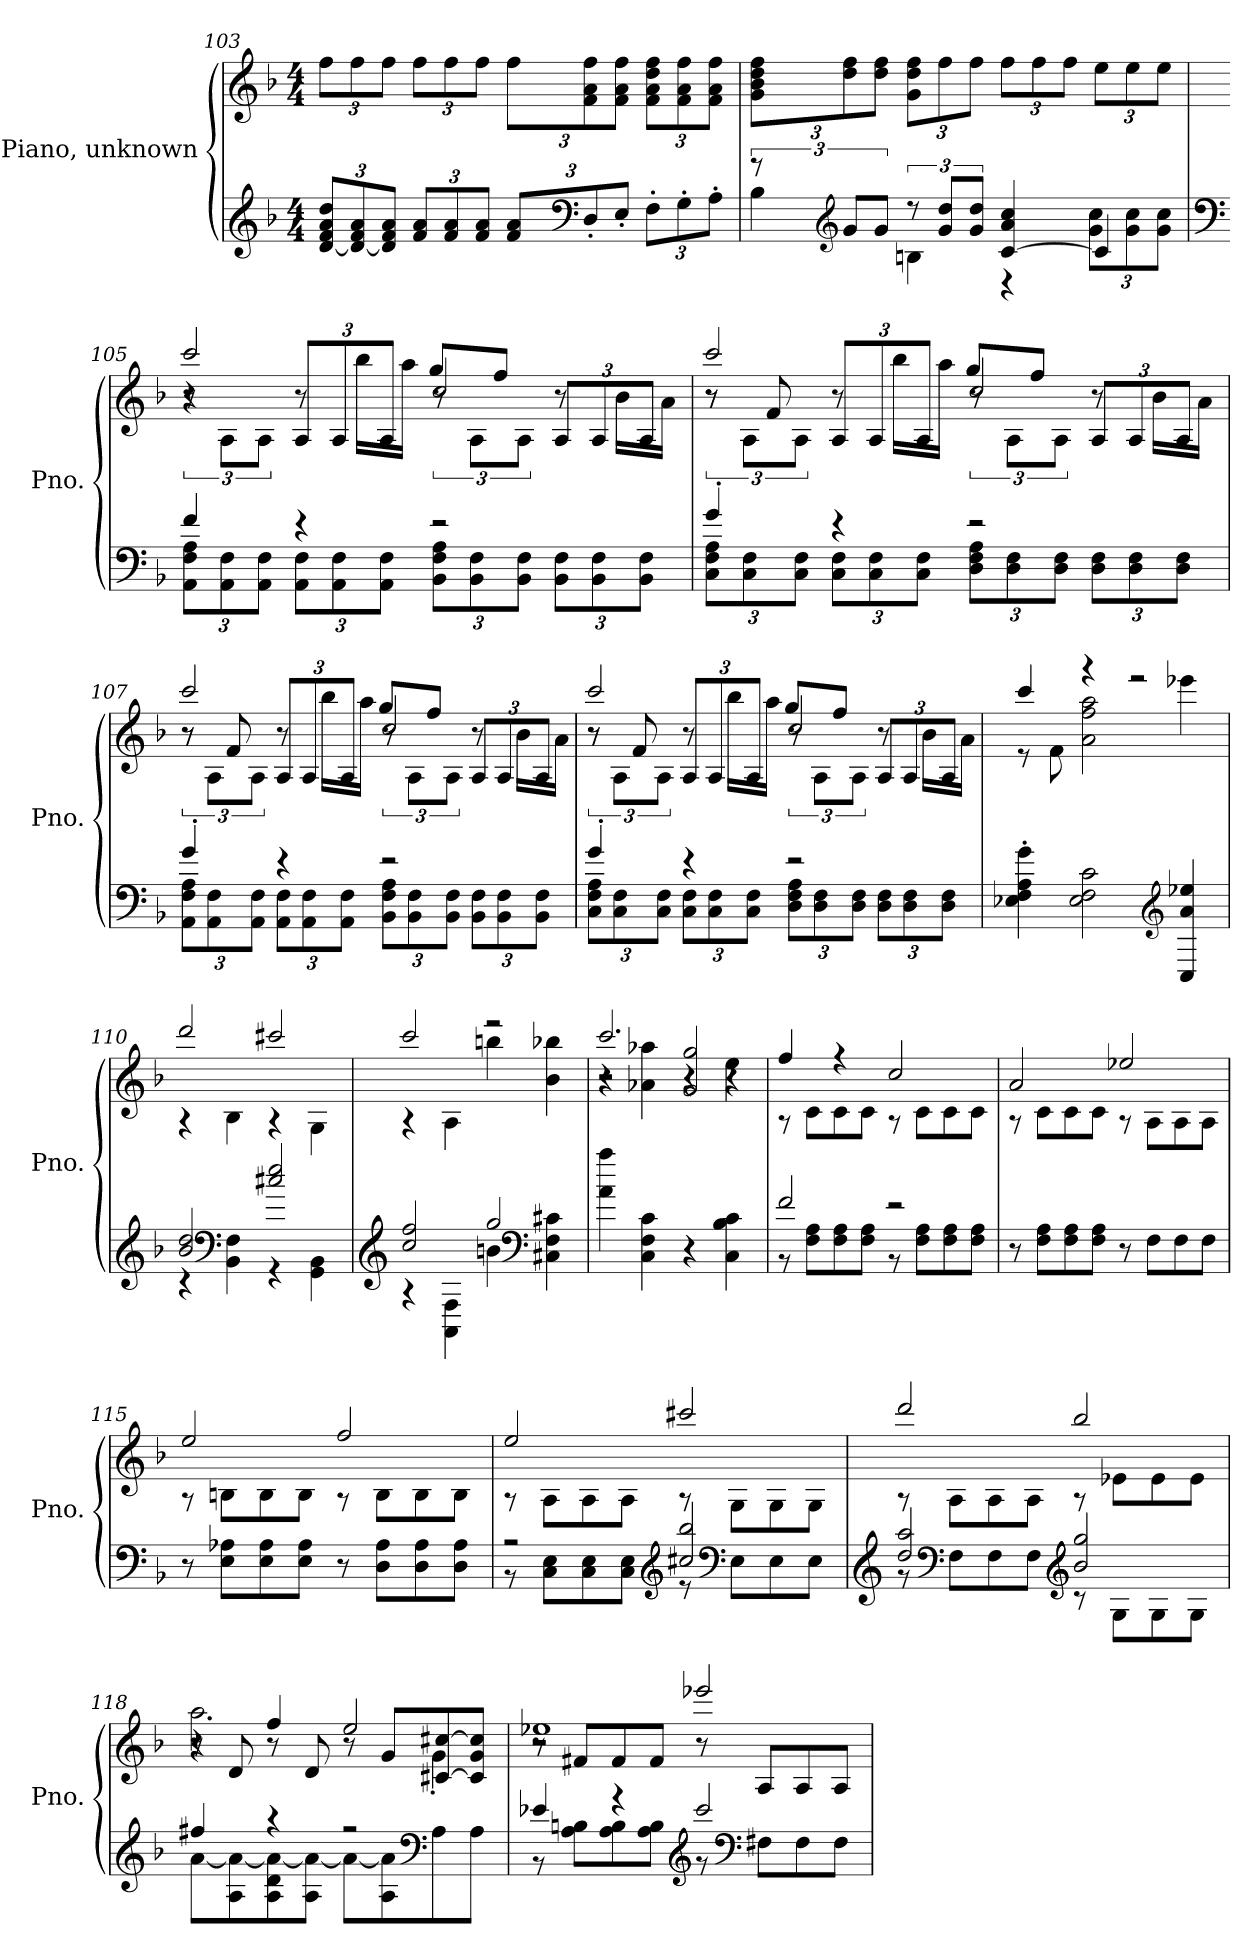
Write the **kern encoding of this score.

**kern	**kern
*part1	*part1
*staff2	*staff1
*I"Piano, unknown	*
*I'Pno.	*
!!LO:LB:g=z
*clefG2	*clefG2
*k[b-]	*k[b-]
*M4/4	*M4/4
*Xbrackettup	*Xbrackettup
=103	=103
[12d/ 12f/ 12a/ 12dd/L	12ff\L
12d/_ 12f/ 12a/	12ff\
12d/] 12f/ 12a/J	12ff\J
12f/ 12a/L	12ff\L
12f/ 12a/	12ff\
12f/ 12a/J	12ff\J
12f/ 12a/L	12ff\L
*clefF4	*
12D'/	12f\ 12a\ 12ff\
12E'/J	12f\ 12a\ 12ff\J
12F'\L	12f\ 12a\ 12dd\ 12ff\L
12G'\	12f\ 12a\ 12ff\
12A'\J	12f\ 12a\ 12ff\J
=104	=104
*brackettup	*
*^	*
12r	4B-\	12g\ 12b-\ 12dd\ 12ff\L
*clefG2	*	*
12g/L	.	12dd\ 12ff\
12g/J	.	12dd\ 12ff\J
12r	4Bn\	12g\ 12dd\ 12ff\L
12g/ 12dd/L	.	12ff\
12g/ 12dd/J	.	12ff\J
[4c/ 4a/ 4cc/	4r	12ff\L
.	.	12ff\
.	.	12ff\J
*	*Xbrackettup	*
4c/]	12g\ 12cc\L	12ee\L
.	12g\ 12cc\	12ee\
.	12g\ 12cc\J	12ee\J
!!LO:LB:g=z
=105	=105	=105
*clefF4	*	*
*	*	*^
*	*	*	*brackettup
*	*	*	*^
4f/	12AA\ 12F\ 12A\L	2ccc/	12r	4r
.	12AA\ 12F\	.	12A\L	.
.	12AA\ 12F\J	.	12A\J	.
*	*	*	*	*Xbrackettup
4r	12AA\ 12F\L	.	8r	12A/L
.	12AA\ 12F\	.	.	12A/
.	.	.	16bb-\LL	.
.	12AA\ 12F\J	.	.	12A/J
.	.	.	16aa\JJ	.
*	*	*	*brackettup	*
2r	12BB-\ 12F\ 12A\L	2cc/	12r	8gg/L
.	12BB-\ 12F\	.	12A\L	.
.	.	.	.	8ff/J
.	12BB-\ 12F\J	.	12A\J	.
*	*	*	*	*Xbrackettup
.	12BB-\ 12F\L	.	8r	12A/L
.	12BB-\ 12F\	.	.	12A/
.	.	.	16b-\LL	.
.	12BB-\ 12F\J	.	.	12A/J
.	.	.	16a\JJ	.
=106	=106	=106	=106	=106
*	*	*	*brackettup	*
4g'/	12C\ 12F\ 12A\L	2ccc/	12r	8r
.	12C\ 12F\	.	12A\L	.
.	.	.	.	8f/
.	12C\ 12F\J	.	12A\J	.
*	*	*	*	*Xbrackettup
4r	12C\ 12F\L	.	8r	12A/L
.	12C\ 12F\	.	.	12A/
.	.	.	16bb-\LL	.
.	12C\ 12F\J	.	.	12A/J
.	.	.	16aa\JJ	.
*	*	*	*brackettup	*
2r	12D\ 12F\ 12A\L	2cc/	12r	8gg/L
.	12D\ 12F\	.	12A\L	.
.	.	.	.	8ff/J
.	12D\ 12F\J	.	12A\J	.
*	*	*	*	*Xbrackettup
.	12D\ 12F\L	.	8r	12A/L
.	12D\ 12F\	.	.	12A/
.	.	.	16b-\LL	.
.	12D\ 12F\J	.	.	12A/J
.	.	.	16a\JJ	.
!!LO:LB:g=z	!!	!!
=107	=107	=107	=107	=107
*	*	*	*brackettup	*
4g'/	12AA\ 12F\ 12A\L	2ccc/	12r	8r
.	12AA\ 12F\	.	12A\L	.
.	.	.	.	8f/
.	12AA\ 12F\J	.	12A\J	.
*	*	*	*	*Xbrackettup
4r	12AA\ 12F\L	.	8r	12A/L
.	12AA\ 12F\	.	.	12A/
.	.	.	16bb-\LL	.
.	12AA\ 12F\J	.	.	12A/J
.	.	.	16aa\JJ	.
*	*	*	*brackettup	*
2r	12BB-\ 12F\ 12A\L	2cc/	12r	8gg/L
.	12BB-\ 12F\	.	12A\L	.
.	.	.	.	8ff/J
.	12BB-\ 12F\J	.	12A\J	.
*	*	*	*	*Xbrackettup
.	12BB-\ 12F\L	.	8r	12A/L
.	12BB-\ 12F\	.	.	12A/
.	.	.	16b-\LL	.
.	12BB-\ 12F\J	.	.	12A/J
.	.	.	16a\JJ	.
=108	=108	=108	=108	=108
*	*	*	*brackettup	*
4g'/	12C\ 12F\ 12A\L	2ccc/	12r	8r
.	12C\ 12F\	.	12A\L	.
.	.	.	.	8f/
.	12C\ 12F\J	.	12A\J	.
*	*	*	*	*Xbrackettup
4r	12C\ 12F\L	.	8r	12A/L
.	12C\ 12F\	.	.	12A/
.	.	.	16bb-\LL	.
.	12C\ 12F\J	.	.	12A/J
.	.	.	16aa\JJ	.
*	*	*	*brackettup	*
2r	12D\ 12F\ 12A\L	2cc/	12r	8gg/L
.	12D\ 12F\	.	12A\L	.
.	.	.	.	8ff/J
.	12D\ 12F\J	.	12A\J	.
*	*	*	*	*Xbrackettup
.	12D\ 12F\L	.	8r	12A/L
.	12D\ 12F\	.	.	12A/
.	.	.	16b-\LL	.
.	12D\ 12F\J	.	.	12A/J
.	.	.	16a\JJ	.
*v	*v	*	*	*
*	*	*v	*v
!!LO:LB:g=z
=109	=109	=109
4E-X\' 4F\' 4A\' 4g\'	4ccc/	8r
.	.	8f\
2E-\ 2F\ 2c\	4r	2a\ 2ff\ 2aa\
.	2r	.
*clefG2	*	*
4C/ 4a/ 4ee-X/	.	4eee-X\
=110	=110	=110
*^	*	*
2b-/ 2dd/	4r	2ddd/	4r
*clefF4	*	*	*
.	4BB-\ 4F\	.	4B-\
2cc#X/ 2ee/	4r	2ccc#X/	4r
.	4GG\ 4BB-\	.	4G\
=111	=111	=111	=111
*clefG2	*	*	*
2cc/ 2ff/	4r	2ccc/	4r
.	4AA\ 4F\	.	4A\
2gg/	4bn\	2r	4bbn\
*clefF4	*	*	*
.	4C#X\ 4F\ 4c#X\	.	4b-\ 4bb-X\
*v	*v	*	*
=112	=112	=112
*	*	*^
4a\ 4aa\	2.ccc/	4r	2r
4C\ 4F\ 4c\	.	4a-X\ 4aa-X\	.
4r	.	4r	2g/ 2gg/
4C\ 4B-\ 4c\	4r	4ee\	.
*	*	*v	*v
=113	=113	=113
*^	*	*
2f/	8r	4ff/	8r
.	8F\ 8A\L	.	8c\L
.	8F\ 8A\	4r	8c\
.	8F\ 8A\J	.	8c\J
2r	8r	2cc/	8r
.	8F\ 8A\L	.	8c\L
.	8F\ 8A\	.	8c\
.	8F\ 8A\J	.	8c\J
*v	*v	*	*
!!LO:PB:g=z	!!
=114	=114	=114
8r	2a/	8r
8F\ 8A\L	.	8c\L
8F\ 8A\	.	8c\
8F\ 8A\J	.	8c\J
8r	2ee-X/	8r
8F\L	.	8A\L
8F\	.	8A\
8F\J	.	8A\J
=115	=115	=115
8r	2ee/	8r
8E\ 8A-X\L	.	8Bn\L
8E\ 8A-\	.	8B\
8E\ 8A-\J	.	8B\J
8r	2ff/	8r
8D\ 8A-\L	.	8B\L
8D\ 8A-\	.	8B\
8D\ 8A-\J	.	8B\J
=116	=116	=116
*^	*	*
2r	8r	2ee/	8r
.	8C\ 8E\L	.	8A\L
.	8C\ 8E\	.	8A\
.	8C\ 8E\J	.	8A\J
*clefG2	*	*	*
2cc#X/ 2bb-/	8r	2ccc#X/	8r
*clefF4	*	*	*
.	8E\L	.	8G\L
.	8E\	.	8G\
.	8E\J	.	8G\J
!!LO:LB:g=z	!!
=117	=117	=117	=117
*clefG2	*	*	*
2dd/ 2aa/	8r	2ddd/	8r
*clefF4	*	*	*
.	8F\L	.	8A\L
.	8F\	.	8A\
.	8F\J	.	8A\J
*clefG2	*	*	*
2b-/ 2gg/	8r	2bb-/	8r
.	8G\L	.	8e-X\L
.	8G\	.	8e-\
.	8G\J	.	8e-\J
=118	=118	=118	=118
*	*	*	*^
4ff#X/	[8a\L	4r	2.aa\	8r
.	8A\ 8a\_	.	.	8d/
4r	8A\ 8d\ 8a\_	4ff/	.	8r
.	8A\ 8a\_J	.	.	8d/
2r	8a\L_	2ee/	.	8r
.	8A\ 8a\]	.	.	8g/L
*clefF4	*	*	*	*
.	8A\	.	4g'\	[8c#X/ [8cc#X/
.	8A\J	.	.	8c#/] 8g/ 8cc#/]J
!!LO:LB:g=z	!!	!!
=119	=119	=119	=119	=119
4e-X/	8r	2r	1ee-X	8r
.	8A\ 8Bn\L	.	.	8f#X/L
4r	8A\ 8B\	.	.	8f#/
.	8A\ 8B\J	.	.	8f#/J
*clefG2	*	*	*	*
2ccc/	8r	2eee-X/	.	8r
*clefF4	*	*	*	*
.	8F#X\L	.	.	8A/L
.	8F#\	.	.	8A/
.	8F#\J	.	.	8A/J
*v	*v	*	*	*
*	*v	*v	*v
=	=
*-	*-
